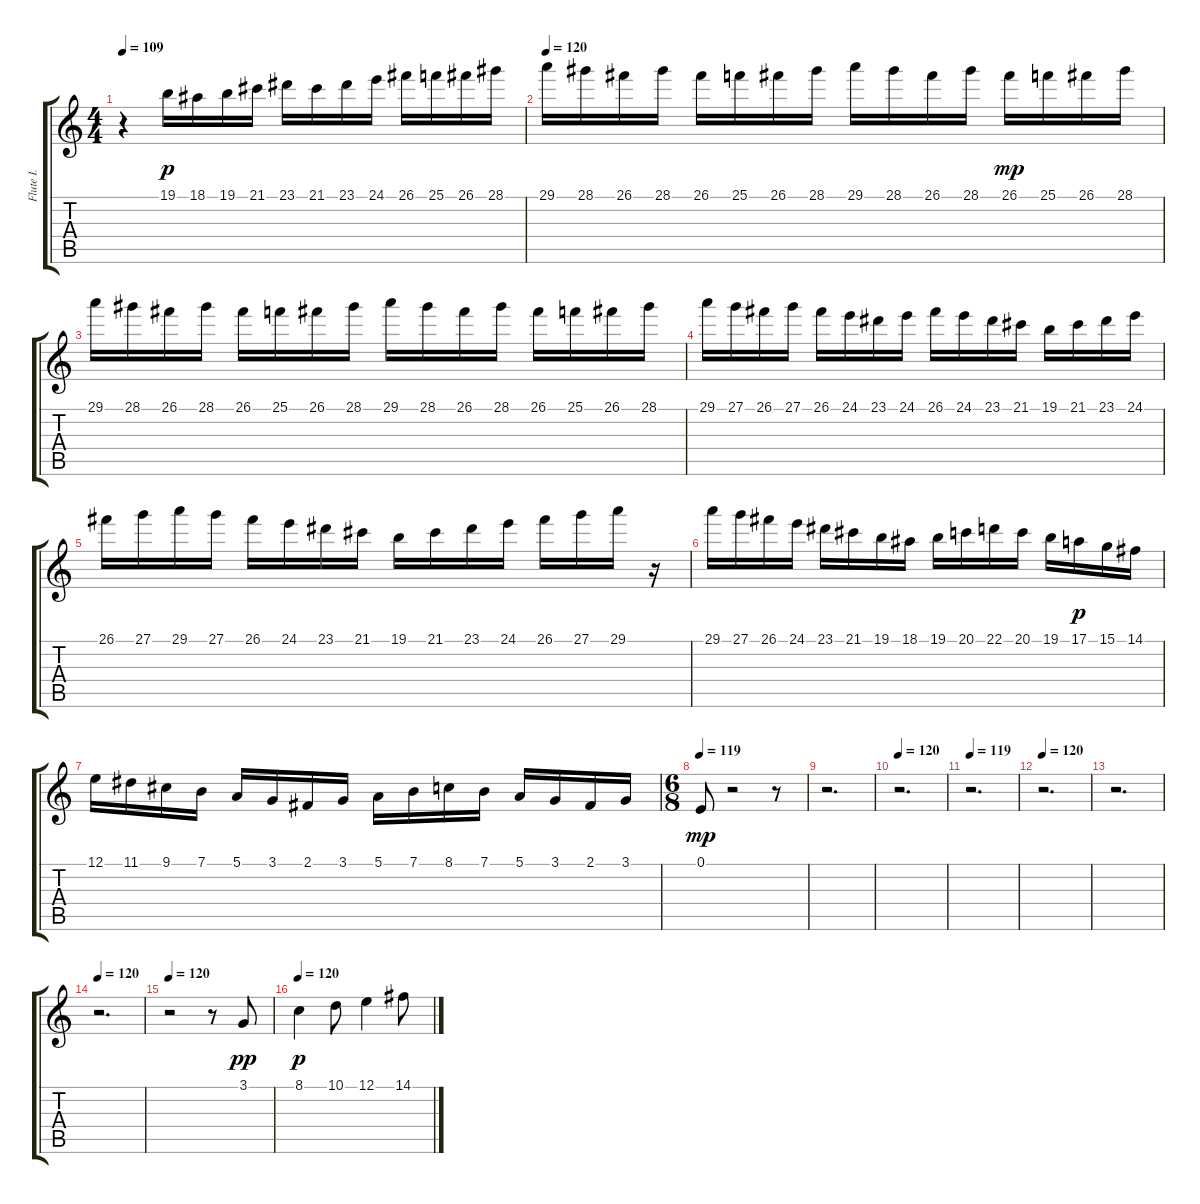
\track ("Flute I." "Flute I.") {instrument flute}
\staff {score tabs}
\tuning (E4 B3 G3 D3 A2 E2) {hide}
\ts (4 4)
\tempo 109
\clef g2
\ks c
r.4{dy p} 19.1.16 18.1.16 19.1.16 21.1.16 23.1.16 21.1.16 23.1.16 24.1.16 26.1.16 25.1.16 26.1.16 28.1.16 |
\tempo 120
29.1.16 28.1.16 26.1.16 28.1.16 26.1.16 25.1.16 26.1.16 28.1.16 29.1.16 28.1.16 26.1.16 28.1.16 26.1.16{dy mp} 25.1.16 26.1.16 28.1.16 |
29.1.16 28.1.16 26.1.16 28.1.16 26.1.16 25.1.16 26.1.16 28.1.16 29.1.16 28.1.16 26.1.16 28.1.16 26.1.16 25.1.16 26.1.16 28.1.16 |
29.1.16 27.1.16 26.1.16 27.1.16 26.1.16 24.1.16 23.1.16 24.1.16 26.1.16 24.1.16 23.1.16 21.1.16 19.1.16 21.1.16 23.1.16 24.1.16 |
26.1.16 27.1.16 29.1.16 27.1.16 26.1.16 24.1.16 23.1.16 21.1.16 19.1.16 21.1.16 23.1.16 24.1.16 26.1.16 27.1.16 29.1.16 r.16 |
29.1.16 27.1.16 26.1.16 24.1.16 23.1.16 21.1.16 19.1.16 18.1.16 19.1.16 20.1.16 22.1.16 20.1.16 19.1.16 17.1.16{dy p} 15.1.16 14.1.16 |
12.1.16 11.1.16 9.1.16 7.1.16 5.1.16 3.1.16 2.1.16 3.1.16 5.1.16 7.1.16 8.1.16 7.1.16 5.1.16 3.1.16 2.1.16 3.1.16 |
\ts (6 8)
\tempo 119
0.1.8{dy mp} r.2 r.8 |
r.2{d} |
\tempo 120
r.2{d} |
\tempo 119
r.2{d} |
\tempo 120
r.2{d} |
r.2{d} |
\tempo 120
r.2{d} |
\tempo 120
r.2 r.8 3.1.8{dy pp} |
\tempo 120
8.1.4{dy p} 10.1.8 12.1.4 14.1.8
